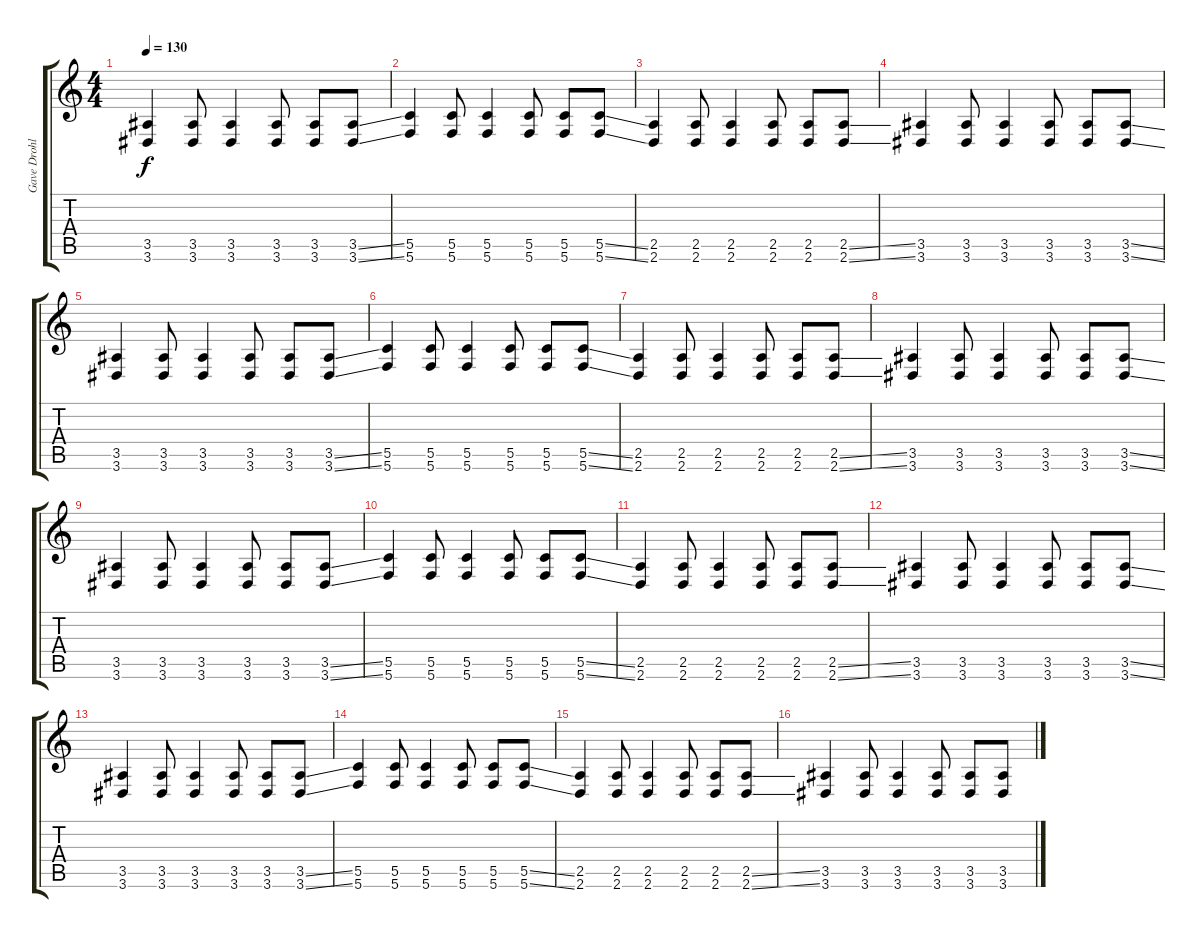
\track ("Gave Drohl Ac." "Gave Drohl") {instrument acousticguitarnylon}
\staff {score tabs}
\tuning (D4 A3 F3 C3 G2 C2) {hide}
\ts (4 4)
\tempo 130
\clef g2
\ks c
(3.5 3.6).4{dy f instrument acousticguitarnylon} (3.5 3.6).8 (3.5 3.6).4 (3.5 3.6).8 (3.5 3.6).8 (3.5{ss} 3.6{ss}).8 |
(5.5 5.6).4 (5.5 5.6).8 (5.5 5.6).4 (5.5 5.6).8 (5.5 5.6).8 (5.5{ss} 5.6{ss}).8 |
(2.5 2.6).4 (2.5 2.6).8 (2.5 2.6).4 (2.5 2.6).8 (2.5 2.6).8 (2.5{ss} 2.6{ss}).8 |
(3.5 3.6).4 (3.5 3.6).8 (3.5 3.6).4 (3.5 3.6).8 (3.5 3.6).8 (3.5{ss} 3.6{ss}).8 |
(3.5 3.6).4 (3.5 3.6).8 (3.5 3.6).4 (3.5 3.6).8 (3.5 3.6).8 (3.5{ss} 3.6{ss}).8 |
(5.5 5.6).4 (5.5 5.6).8 (5.5 5.6).4 (5.5 5.6).8 (5.5 5.6).8 (5.5{ss} 5.6{ss}).8 |
(2.5 2.6).4 (2.5 2.6).8 (2.5 2.6).4 (2.5 2.6).8 (2.5 2.6).8 (2.5{ss} 2.6{ss}).8 |
(3.5 3.6).4 (3.5 3.6).8 (3.5 3.6).4 (3.5 3.6).8 (3.5 3.6).8 (3.5{ss} 3.6{ss}).8 |
(3.5 3.6).4 (3.5 3.6).8 (3.5 3.6).4 (3.5 3.6).8 (3.5 3.6).8 (3.5{ss} 3.6{ss}).8 |
(5.5 5.6).4 (5.5 5.6).8 (5.5 5.6).4 (5.5 5.6).8 (5.5 5.6).8 (5.5{ss} 5.6{ss}).8 |
(2.5 2.6).4 (2.5 2.6).8 (2.5 2.6).4 (2.5 2.6).8 (2.5 2.6).8 (2.5{ss} 2.6{ss}).8 |
(3.5 3.6).4 (3.5 3.6).8 (3.5 3.6).4 (3.5 3.6).8 (3.5 3.6).8 (3.5{ss} 3.6{ss}).8 |
(3.5 3.6).4 (3.5 3.6).8 (3.5 3.6).4 (3.5 3.6).8 (3.5 3.6).8 (3.5{ss} 3.6{ss}).8 |
(5.5 5.6).4 (5.5 5.6).8 (5.5 5.6).4 (5.5 5.6).8 (5.5 5.6).8 (5.5{ss} 5.6{ss}).8 |
(2.5 2.6).4 (2.5 2.6).8 (2.5 2.6).4 (2.5 2.6).8 (2.5 2.6).8 (2.5{ss} 2.6{ss}).8 |
(3.5 3.6).4 (3.5 3.6).8 (3.5 3.6).4 (3.5 3.6).8 (3.5 3.6).8 (3.5 3.6{ss}).8
